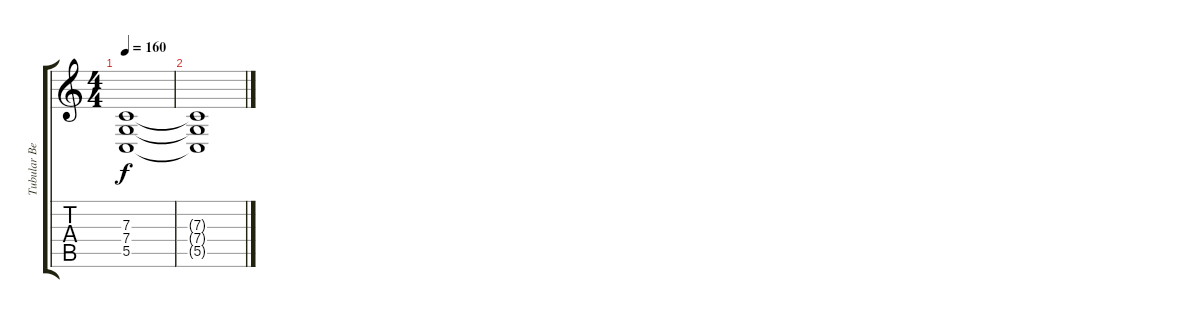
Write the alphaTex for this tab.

\track ("Tubular Bells" "Tubular Be") {instrument tubularbells}
\staff {score tabs}
\tuning (D4 A3 F3 C3 G2 D2) {hide}
\ts (4 4)
\tempo 160
\clef g2
\ks c
(7.3{t} 7.4{t} 5.5{t}).1{dy f volume 0} |
(7.3{t} 7.4{t} 5.5{t}).1
